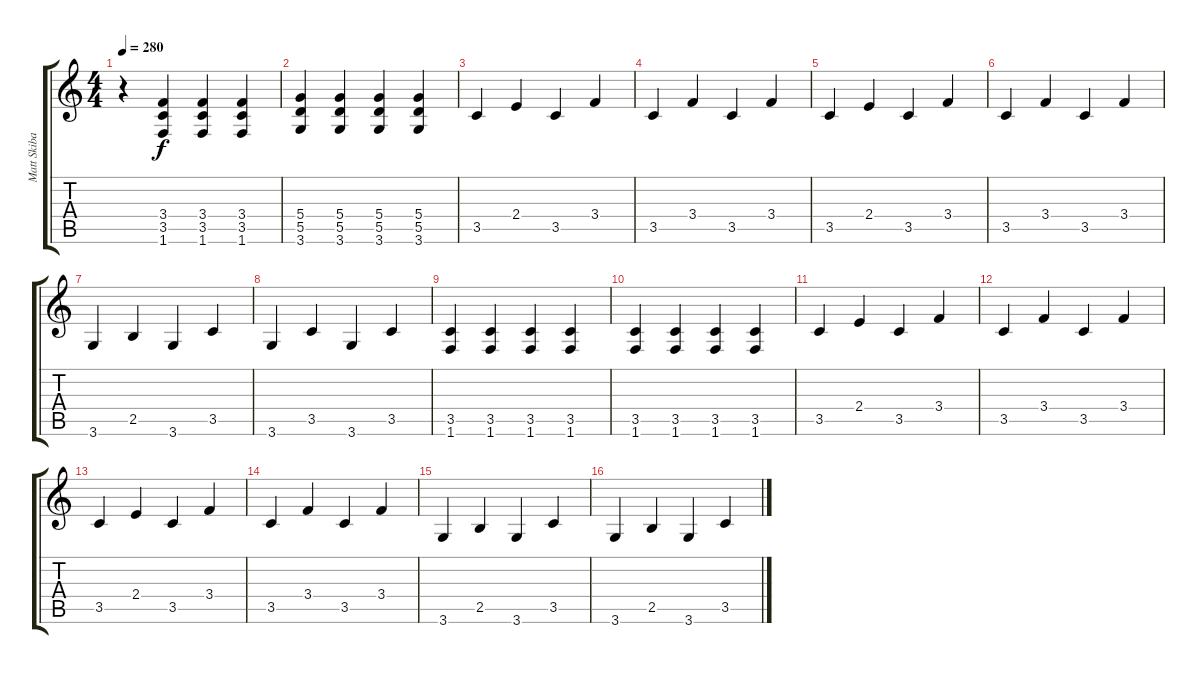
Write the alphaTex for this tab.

\track ("Matt Skiba - Guitar" "Matt Skiba") {instrument distortionguitar}
\staff {score tabs}
\tuning (E4 B3 G3 D3 A2 E2) {hide}
\ts (4 4)
\tempo 280
\clef g2
\ks c
r.4{dy f} (3.4 3.5 1.6).4 (3.4 3.5 1.6).4 (3.4 3.5 1.6).4 |
(5.4 5.5 3.6).4 (5.4 5.5 3.6).4 (5.4 5.5 3.6).4 (5.4 5.5 3.6).4 |
3.5.4 2.4.4 3.5.4 3.4.4 |
3.5.4 3.4.4 3.5.4 3.4.4 |
3.5.4 2.4.4 3.5.4 3.4.4 |
3.5.4 3.4.4 3.5.4 3.4.4 |
3.6.4 2.5.4 3.6.4 3.5.4 |
3.6.4 3.5.4 3.6.4 3.5.4 |
(3.5 1.6).4 (3.5 1.6).4 (3.5 1.6).4 (3.5 1.6).4 |
(3.5 1.6).4 (3.5 1.6).4 (3.5 1.6).4 (3.5 1.6).4 |
3.5.4 2.4.4 3.5.4 3.4.4 |
3.5.4 3.4.4 3.5.4 3.4.4 |
3.5.4 2.4.4 3.5.4 3.4.4 |
3.5.4 3.4.4 3.5.4 3.4.4 |
3.6.4 2.5.4 3.6.4 3.5.4 |
3.6.4 2.5.4 3.6.4 3.5.4
